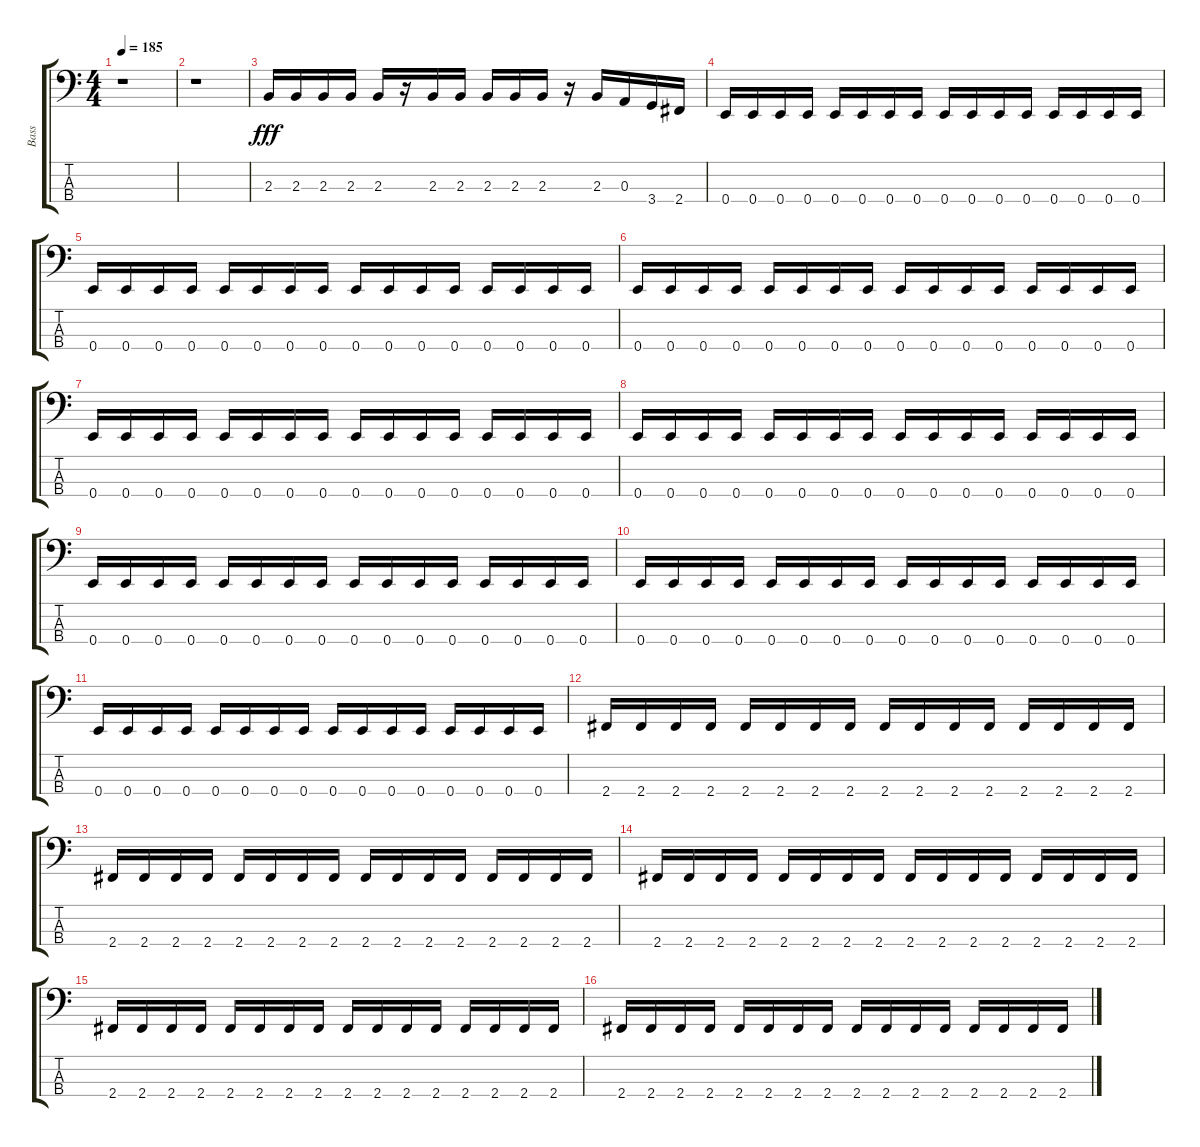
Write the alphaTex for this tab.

\track ("Bass" "Bass") {instrument electricbassfinger}
\staff {score tabs}
\tuning (G2 D2 A1 E1) {hide}
\ts (4 4)
\tempo 185
\clef f4
\ks c
r.1{dy fff instrument electricbassfinger} |
r.1 |
2.3.16 2.3.16 2.3.16 2.3.16 2.3.16 r.16 2.3.16 2.3.16 2.3.16 2.3.16 2.3.16 r.16 2.3.16 0.3.16 3.4.16 2.4.16 |
0.4.16 0.4.16 0.4.16 0.4.16 0.4.16 0.4.16 0.4.16 0.4.16 0.4.16 0.4.16 0.4.16 0.4.16 0.4.16 0.4.16 0.4.16 0.4.16 |
0.4.16 0.4.16 0.4.16 0.4.16 0.4.16 0.4.16 0.4.16 0.4.16 0.4.16 0.4.16 0.4.16 0.4.16 0.4.16 0.4.16 0.4.16 0.4.16 |
0.4.16 0.4.16 0.4.16 0.4.16 0.4.16 0.4.16 0.4.16 0.4.16 0.4.16 0.4.16 0.4.16 0.4.16 0.4.16 0.4.16 0.4.16 0.4.16 |
0.4.16 0.4.16 0.4.16 0.4.16 0.4.16 0.4.16 0.4.16 0.4.16 0.4.16 0.4.16 0.4.16 0.4.16 0.4.16 0.4.16 0.4.16 0.4.16 |
0.4.16 0.4.16 0.4.16 0.4.16 0.4.16 0.4.16 0.4.16 0.4.16 0.4.16 0.4.16 0.4.16 0.4.16 0.4.16 0.4.16 0.4.16 0.4.16 |
0.4.16 0.4.16 0.4.16 0.4.16 0.4.16 0.4.16 0.4.16 0.4.16 0.4.16 0.4.16 0.4.16 0.4.16 0.4.16 0.4.16 0.4.16 0.4.16 |
0.4.16 0.4.16 0.4.16 0.4.16 0.4.16 0.4.16 0.4.16 0.4.16 0.4.16 0.4.16 0.4.16 0.4.16 0.4.16 0.4.16 0.4.16 0.4.16 |
0.4.16 0.4.16 0.4.16 0.4.16 0.4.16 0.4.16 0.4.16 0.4.16 0.4.16 0.4.16 0.4.16 0.4.16 0.4.16 0.4.16 0.4.16 0.4.16 |
2.4.16 2.4.16 2.4.16 2.4.16 2.4.16 2.4.16 2.4.16 2.4.16 2.4.16 2.4.16 2.4.16 2.4.16 2.4.16 2.4.16 2.4.16 2.4.16 |
2.4.16 2.4.16 2.4.16 2.4.16 2.4.16 2.4.16 2.4.16 2.4.16 2.4.16 2.4.16 2.4.16 2.4.16 2.4.16 2.4.16 2.4.16 2.4.16 |
2.4.16 2.4.16 2.4.16 2.4.16 2.4.16 2.4.16 2.4.16 2.4.16 2.4.16 2.4.16 2.4.16 2.4.16 2.4.16 2.4.16 2.4.16 2.4.16 |
2.4.16 2.4.16 2.4.16 2.4.16 2.4.16 2.4.16 2.4.16 2.4.16 2.4.16 2.4.16 2.4.16 2.4.16 2.4.16 2.4.16 2.4.16 2.4.16 |
2.4.16 2.4.16 2.4.16 2.4.16 2.4.16 2.4.16 2.4.16 2.4.16 2.4.16 2.4.16 2.4.16 2.4.16 2.4.16 2.4.16 2.4.16 2.4.16
